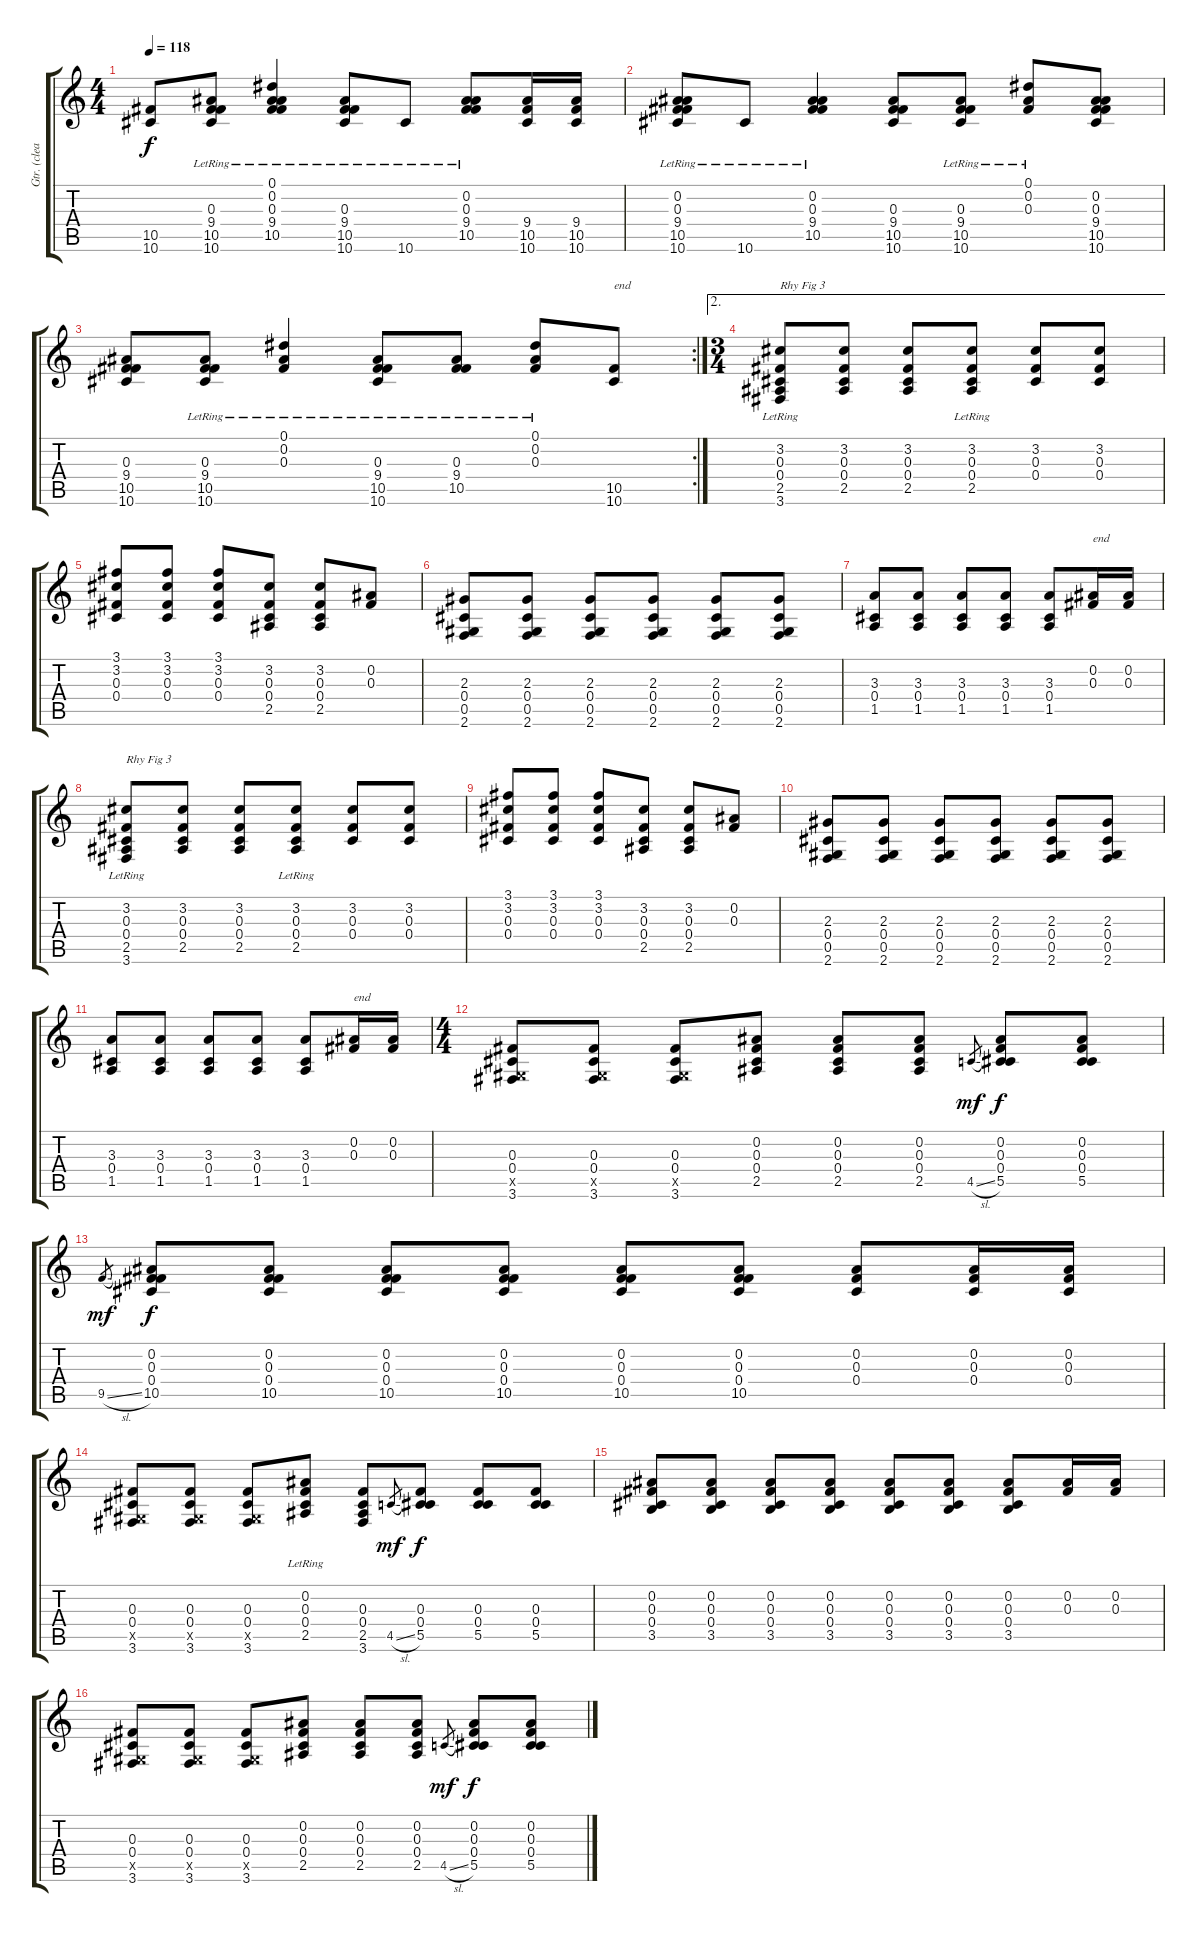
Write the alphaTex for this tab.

\track ("Gtr. (clean)" "Gtr. (clea") {instrument electricguitarclean}
\staff {score tabs}
\tuning (Eb4 Bb3 Gb3 Db3 Ab2 Eb2) {hide}
\ts (4 4)
\tempo 118
\clef g2
\ks c
(10.5 10.6).8{dy f} (0.3 9.4 10.5 10.6{lr}).8 (0.1{lr} 0.2{lr} 0.3 9.4 10.5).4 (0.3{lr} 9.4{lr} 10.5{lr} 10.6).8 10.6{lr}.8 (0.2{lr} 0.3{lr} 9.4 10.5).8 (9.4 10.5 10.6).16 (9.4 10.5 10.6).16 |
(0.2{lr} 0.3{lr} 9.4{lr} 10.5 10.6).8 10.6{lr}.8 (0.2{lr} 0.3 9.4 10.5).4 (0.3 9.4 10.5 10.6).8 (0.3 9.4{lr} 10.5{lr} 10.6{lr}).8 (0.1{lr} 0.2 0.3).8 (0.2 0.3 9.4 10.5 10.6).8 |
\rc 2
(0.3 9.4 10.5 10.6).8 (0.3 9.4{lr} 10.5{lr} 10.6{lr}).8 (0.1{lr} 0.2{lr} 0.3).4 (0.3 9.4 10.5 10.6{lr}).8 (0.3 9.4{lr} 10.5{lr}).8 (0.1{lr} 0.2{lr} 0.3{lr}).8 (10.5 10.6).8{txt "end"} |
\ae 2
\ts (3 4)
(3.2 0.3 0.4 2.5 3.6{lr}).8{txt "Rhy Fig 3"} (3.2 0.3 0.4 2.5).8 (3.2 0.3 0.4 2.5).8 (3.2 0.3 0.4 2.5{lr}).8 (3.2 0.3 0.4).8 (3.2 0.3 0.4).8 |
(3.1 3.2 0.3 0.4).8 (3.1 3.2 0.3 0.4).8 (3.1 3.2 0.3 0.4).8 (3.2 0.3 0.4 2.5).8 (3.2 0.3 0.4 2.5).8 (0.2 0.3).8 |
(2.3 0.4 0.5 2.6).8 (2.3 0.4 0.5 2.6).8 (2.3 0.4 0.5 2.6).8 (2.3 0.4 0.5 2.6).8 (2.3 0.4 0.5 2.6).8 (2.3 0.4 0.5 2.6).8 |
(3.3 0.4 1.5).8 (3.3 0.4 1.5).8 (3.3 0.4 1.5).8 (3.3 0.4 1.5).8 (3.3 0.4 1.5).8 (0.2 0.3).16{txt "end"} (0.2 0.3).16 |
(3.2 0.3 0.4 2.5 3.6{lr}).8{txt "Rhy Fig 3"} (3.2 0.3 0.4 2.5).8 (3.2 0.3 0.4 2.5).8 (3.2 0.3 0.4 2.5{lr}).8 (3.2 0.3 0.4).8 (3.2 0.3 0.4).8 |
(3.1 3.2 0.3 0.4).8 (3.1 3.2 0.3 0.4).8 (3.1 3.2 0.3 0.4).8 (3.2 0.3 0.4 2.5).8 (3.2 0.3 0.4 2.5).8 (0.2 0.3).8 |
(2.3 0.4 0.5 2.6).8 (2.3 0.4 0.5 2.6).8 (2.3 0.4 0.5 2.6).8 (2.3 0.4 0.5 2.6).8 (2.3 0.4 0.5 2.6).8 (2.3 0.4 0.5 2.6).8 |
(3.3 0.4 1.5).8 (3.3 0.4 1.5).8 (3.3 0.4 1.5).8 (3.3 0.4 1.5).8 (3.3 0.4 1.5).8 (0.2 0.3).16{txt "end"} (0.2 0.3).16 |
\ts (4 4)
(0.3 0.4 0.5{x} 3.6).8 (0.3 0.4 0.5{x} 3.6).8 (0.3 0.4 0.5{x} 3.6).8 (0.2 0.3 0.4 2.5).8 (0.2 0.3 0.4 2.5).8 (0.2 0.3 0.4 2.5).8 4.5{sl}.8{gr dy mf} (0.2 0.3 0.4 5.5).8{dy f} (0.2 0.3 0.4 5.5).8 |
9.5{sl}.8{gr dy mf} (0.2 0.3 0.4 10.5).8{dy f} (0.2 0.3 0.4 10.5).8 (0.2 0.3 0.4 10.5).8 (0.2 0.3 0.4 10.5).8 (0.2 0.3 0.4 10.5).8 (0.2 0.3 0.4 10.5).8 (0.2 0.3 0.4).8 (0.2 0.3 0.4).16 (0.2 0.3 0.4).16 |
(0.3 0.4 0.5{x} 3.6).8 (0.3 0.4 0.5{x} 3.6).8 (0.3 0.4 0.5{x} 3.6).8 (0.2{lr} 0.3 0.4 2.5).8 (0.3 0.4 2.5 3.6).8 4.5{sl}.8{gr dy mf} (0.3 0.4 5.5).8{dy f} (0.3 0.4 5.5).8 (0.3 0.4 5.5).8 |
(0.2 0.3 0.4 3.5).8 (0.2 0.3 0.4 3.5).8 (0.2 0.3 0.4 3.5).8 (0.2 0.3 0.4 3.5).8 (0.2 0.3 0.4 3.5).8 (0.2 0.3 0.4 3.5).8 (0.2 0.3 0.4 3.5).8 (0.2 0.3).16 (0.2 0.3).16 |
(0.3 0.4 0.5{x} 3.6).8 (0.3 0.4 0.5{x} 3.6).8 (0.3 0.4 0.5{x} 3.6).8 (0.2 0.3 0.4 2.5).8 (0.2 0.3 0.4 2.5).8 (0.2 0.3 0.4 2.5).8 4.5{sl}.8{gr dy mf} (0.2 0.3 0.4 5.5).8{dy f} (0.2 0.3 0.4 5.5).8
